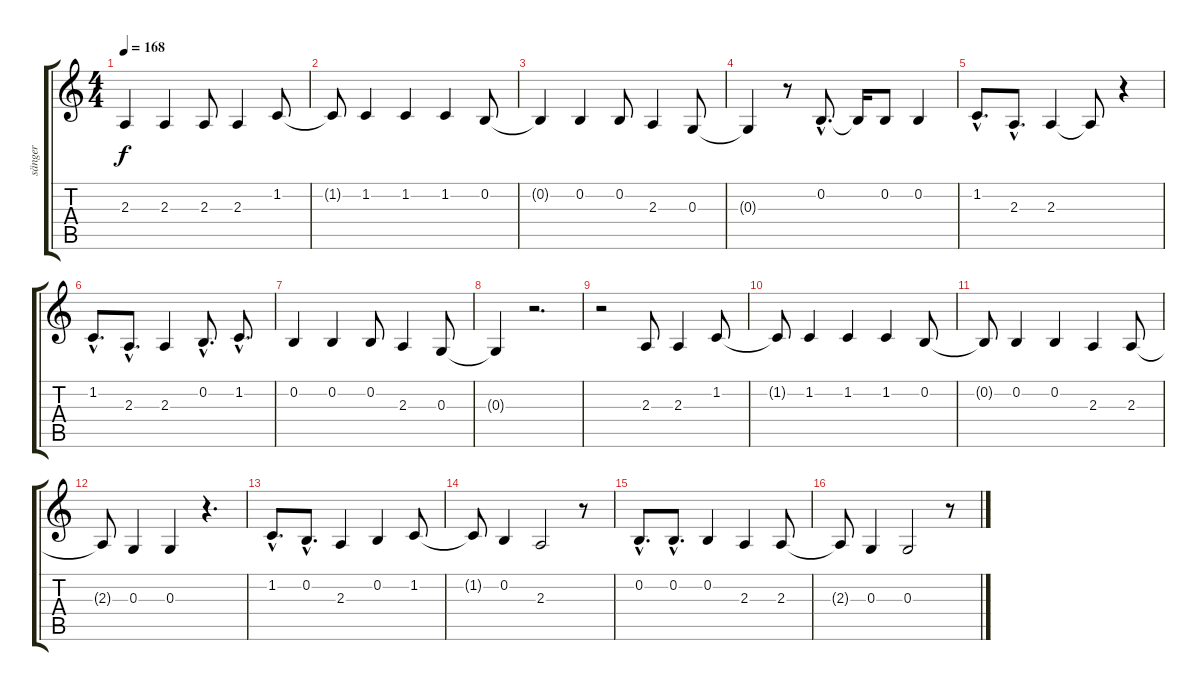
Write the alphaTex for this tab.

\track ("sänger" "sänger") {instrument oboe}
\staff {score tabs}
\tuning (E4 B3 G3 D3 A2 E2) {hide}
\ts (4 4)
\tempo 168
\clef g2
\ks c
2.3.4{dy f} 2.3.4 2.3.8 2.3.4 1.2.8 |
1.2{t}.8 1.2.4 1.2.4 1.2.4 0.2.8 |
0.2{t}.4 0.2.4 0.2.8 2.3.4 0.3.8 |
0.3{t}.4 r.8 0.2{hac}.8{d} 0.2{t}.16 0.2.8 0.2.4 |
1.2{hac}.8{d} 2.3{hac}.8{d} 2.3.4 2.3{t}.8 r.4 |
1.2{hac}.8{d} 2.3{hac}.8{d} 2.3.4 0.2{hac}.8{d} 1.2{hac}.8{d} |
0.2.4 0.2.4 0.2.8 2.3.4 0.3.8 |
0.3{t}.4 r.2{d} |
r.2 2.3.8 2.3.4 1.2.8 |
1.2{t}.8 1.2.4 1.2.4 1.2.4 0.2.8 |
0.2{t}.8 0.2.4 0.2.4 2.3.4 2.3.8 |
2.3{t}.8 0.3.4 0.3.4 r.4{d} |
1.2{hac}.8{d} 0.2{hac}.8{d} 2.3.4 0.2.4 1.2.8 |
1.2{t}.8 0.2.4 2.3.2 r.8 |
0.2{hac}.8{d} 0.2{hac}.8{d} 0.2.4 2.3.4 2.3.8 |
2.3{t}.8 0.3.4 0.3.2 r.8
